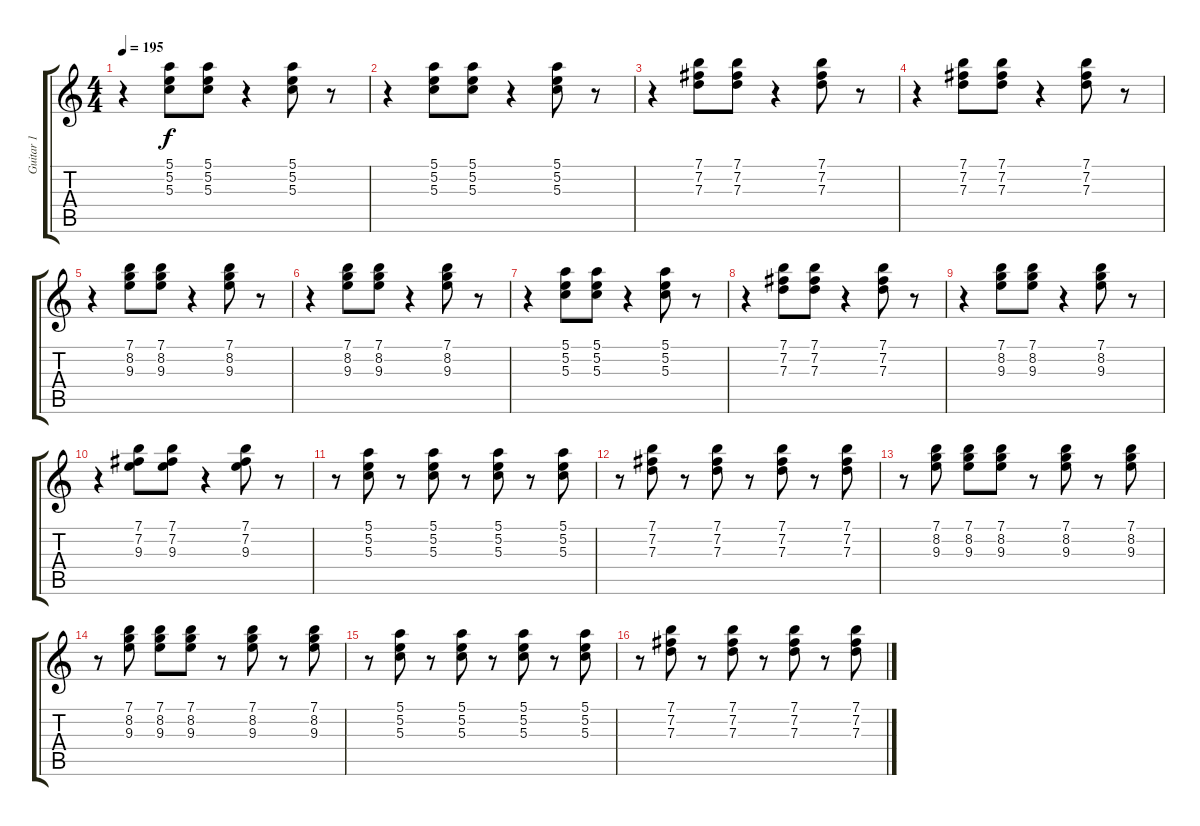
\track ("Guitar 1" "Guitar 1") {instrument acousticguitarsteel}
\staff {score tabs}
\tuning (E4 B3 G3 D3 A2 E2) {hide}
\ts (4 4)
\tempo 195
\clef g2
\ks c
r.4{dy f instrument acousticguitarsteel} (5.1 5.2 5.3).8 (5.1 5.2 5.3).8 r.4 (5.1 5.2 5.3).8 r.8 |
r.4 (5.1 5.2 5.3).8 (5.1 5.2 5.3).8 r.4 (5.1 5.2 5.3).8 r.8 |
r.4 (7.1 7.2 7.3).8 (7.1 7.2 7.3).8 r.4 (7.1 7.2 7.3).8 r.8 |
r.4 (7.1 7.2 7.3).8 (7.1 7.2 7.3).8 r.4 (7.1 7.2 7.3).8 r.8 |
r.4 (7.1 8.2 9.3).8 (7.1 8.2 9.3).8 r.4 (7.1 8.2 9.3).8 r.8 |
r.4 (7.1 8.2 9.3).8 (7.1 8.2 9.3).8 r.4 (7.1 8.2 9.3).8 r.8 |
r.4 (5.1 5.2 5.3).8 (5.1 5.2 5.3).8 r.4 (5.1 5.2 5.3).8 r.8 |
r.4 (7.1 7.2 7.3).8 (7.1 7.2 7.3).8 r.4 (7.1 7.2 7.3).8 r.8 |
r.4 (7.1 8.2 9.3).8 (7.1 8.2 9.3).8 r.4 (7.1 8.2 9.3).8 r.8 |
r.4 (7.1 7.2 9.3).8 (7.1 7.2 9.3).8 r.4 (7.1 7.2 9.3).8 r.8 |
r.8 (5.1 5.2 5.3).8 r.8 (5.1 5.2 5.3).8 r.8 (5.1 5.2 5.3).8 r.8 (5.1 5.2 5.3).8 |
r.8 (7.1 7.2 7.3).8 r.8 (7.1 7.2 7.3).8 r.8 (7.1 7.2 7.3).8 r.8 (7.1 7.2 7.3).8 |
r.8 (7.1 8.2 9.3).8 (7.1 8.2 9.3).8 (7.1 8.2 9.3).8 r.8 (7.1 8.2 9.3).8 r.8 (7.1 8.2 9.3).8 |
r.8 (7.1 8.2 9.3).8 (7.1 8.2 9.3).8 (7.1 8.2 9.3).8 r.8 (7.1 8.2 9.3).8 r.8 (7.1 8.2 9.3).8 |
r.8 (5.1 5.2 5.3).8 r.8 (5.1 5.2 5.3).8 r.8 (5.1 5.2 5.3).8 r.8 (5.1 5.2 5.3).8 |
r.8 (7.1 7.2 7.3).8 r.8 (7.1 7.2 7.3).8 r.8 (7.1 7.2 7.3).8 r.8 (7.1 7.2 7.3).8
